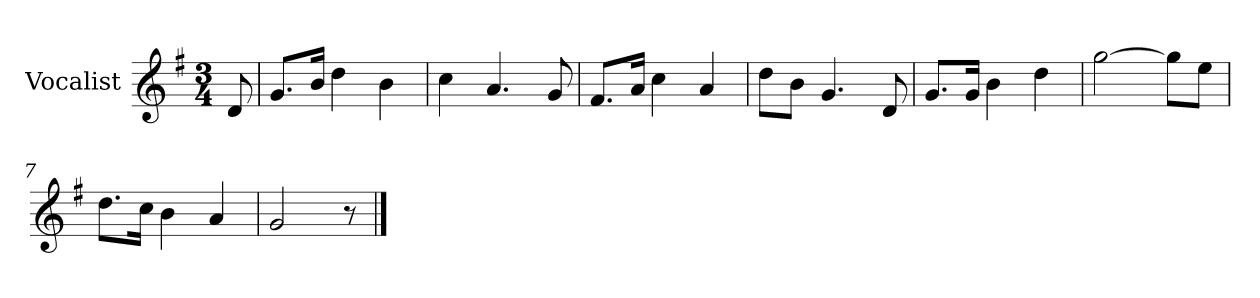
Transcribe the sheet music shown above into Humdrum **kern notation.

**kern
*part1
*staff1
*I"Vocalist
*k[f#]
*G:
*M3/4
=
8d
=1
8.gL
16bJk
4dd
4b
=2
4cc
4.a
8g
=3
8.f#L
16aJk
4cc
4a
=4
8ddL
8bJ
4.g
8d
=5
8.gL
16gJk
4b
4dd
=6
[2gg
8ggL]
8eeJ
=7
8.ddL
16ccJk
4b
4a
=8
2g
8r
==
*-
